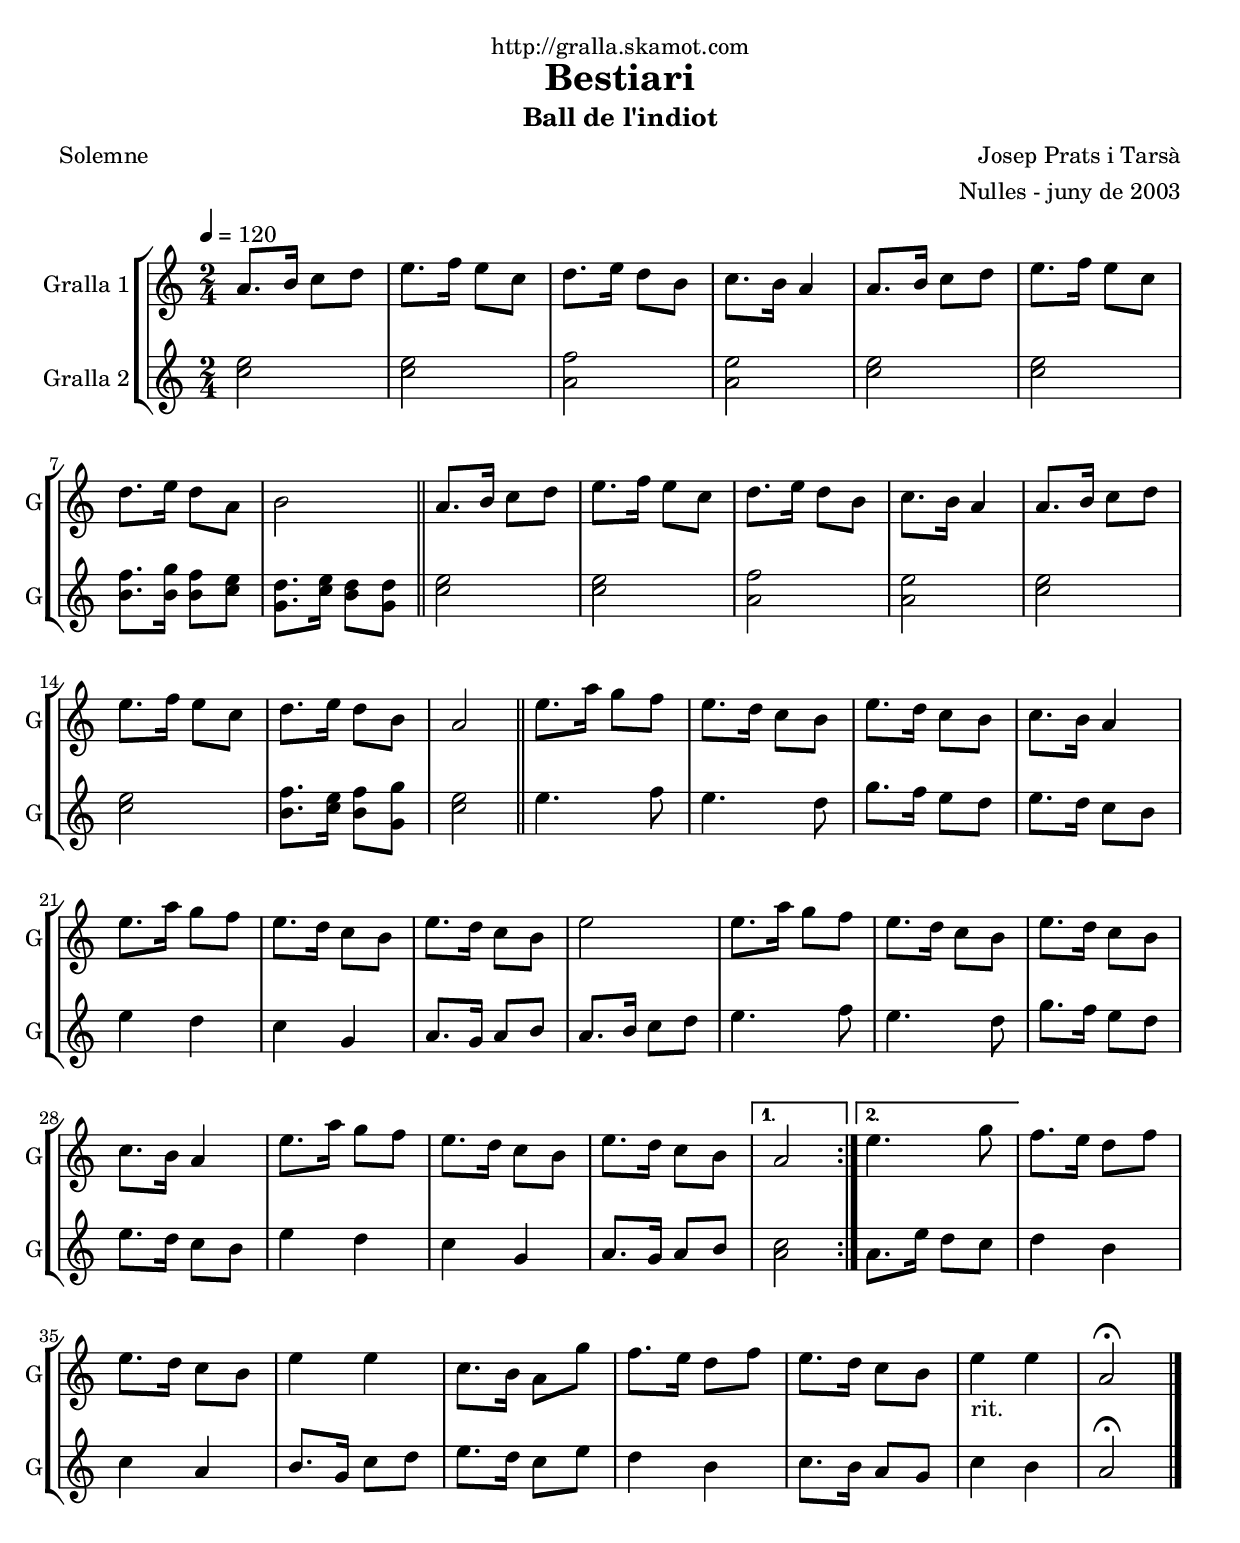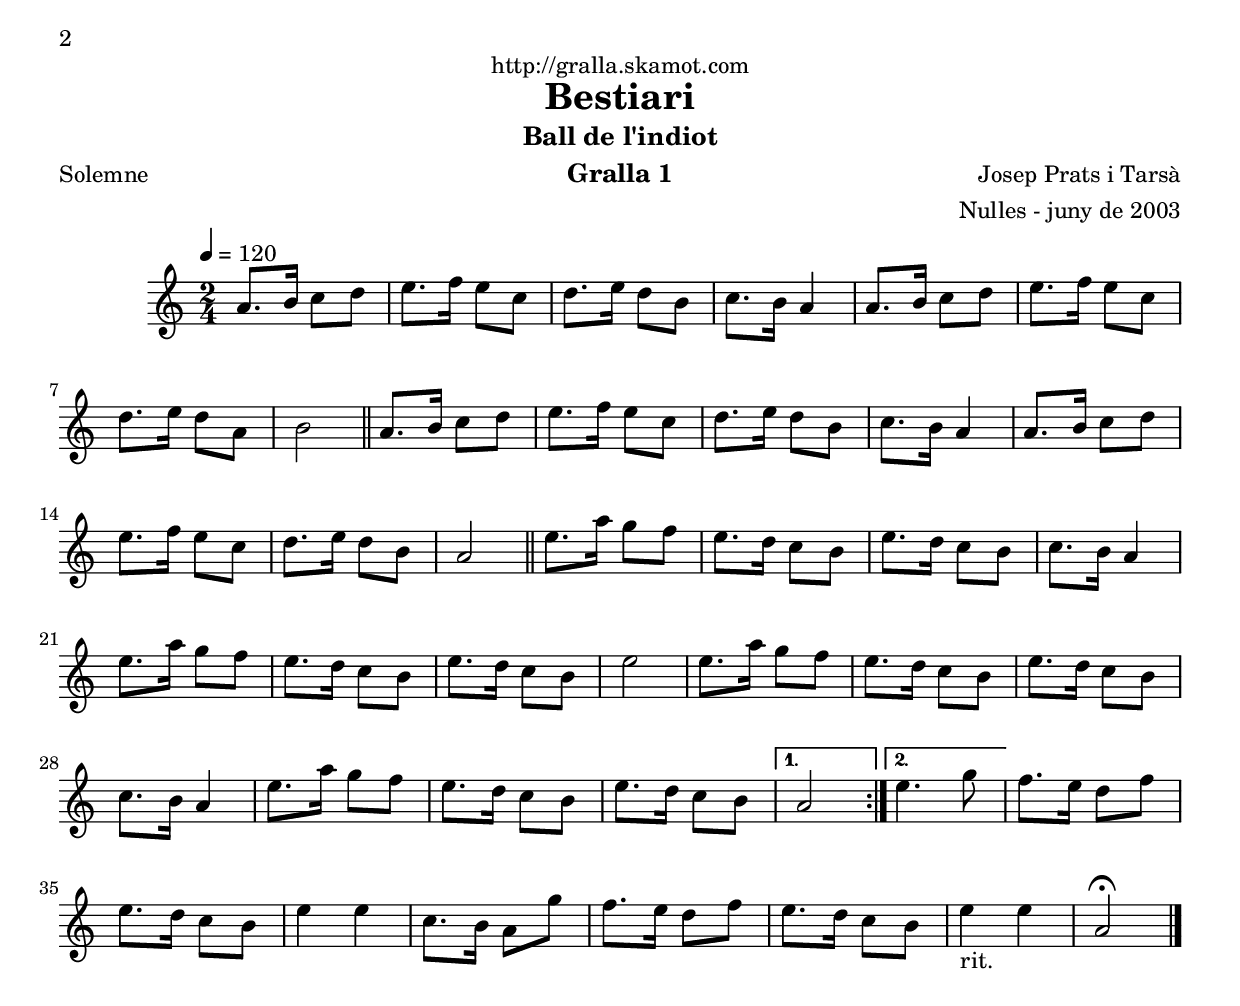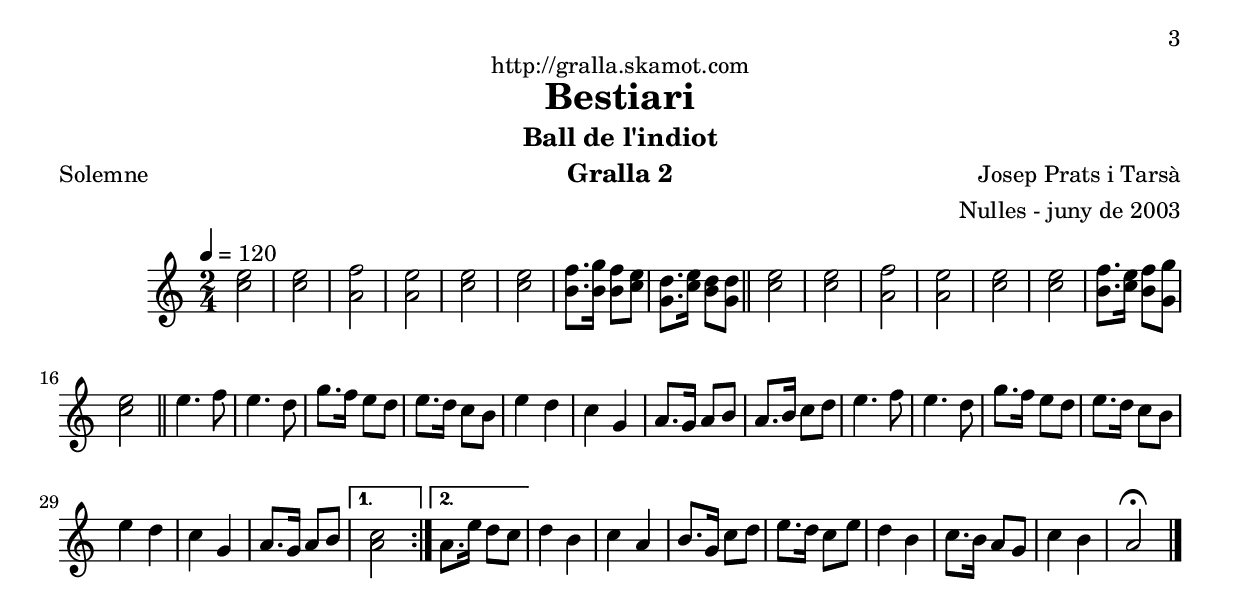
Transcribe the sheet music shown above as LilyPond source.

\version "2.16.2"

\header {
  dedication="http://gralla.skamot.com"
  title="Bestiari"
  subtitle="Ball de l'indiot"
  subsubtitle=""
  poet="Solemne"
  meter=""
  piece=""
  composer="Josep Prats i Tarsà"
  arranger="Nulles - juny de 2003"
  opus=""
  instrument=""
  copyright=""
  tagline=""
}

liniaroAa =
\relative a'
{
  \tempo 4=120
  \clef treble
  \key c \major
  \time 2/4
  \repeat volta 2 { a8. b16 c8 d  |
  e8. f16 e8 c  |
  d8. e16 d8 b  |
  c8. b16 a4  |
  %05
  a8. b16 c8 d  |
  e8. f16 e8 c  |
  d8. e16 d8 a  |
  b2  \bar "||"
  a8. b16 c8 d  |
  %10
  e8. f16 e8 c  |
  d8. e16 d8 b  |
  c8. b16 a4  |
  a8. b16 c8 d  |
  e8. f16 e8 c  |
  %15
  d8. e16 d8 b  |
  a2  \bar "||"
  e'8. a16 g8 f  |
  e8. d16 c8 b  |
  e8. d16 c8 b  |
  %20
  c8. b16 a4  |
  e'8. a16 g8 f  |
  e8. d16 c8 b  |
  e8. d16 c8 b  |
  e2  |
  %25
  e8. a16 g8 f  |
  e8. d16 c8 b  |
  e8. d16 c8 b  |
  c8. b16 a4  |
  e'8. a16 g8 f  |
  %30
  e8. d16 c8 b  |
  e8. d16 c8 b }
  \alternative { { a2 }
  { e'4. g8 } }
  f8. e16 d8 f  |
  %35
  e8. d16 c8 b  |
  e4 e  |
  c8. b16 a8 g'  |
  f8. e16 d8 f  |
  e8. d16 c8 b  |
  %40
  e4 _"rit." e  |
  a,2\fermata  \bar "|."
}

liniaroAb =
\relative c''
{
  \tempo 4=120
  \clef treble
  \key c \major
  \time 2/4
  \repeat volta 2 { <c e>2  |
  <c e>2  |
  <a f'>2  |
  <a e'>2  |
  %05
  <c e>2  |
  <c e>2  |
  <b f'>8. <b g'>16 <b f'>8 <c e>  |
  <g d'>8. <c e>16 <b d>8 <g d'>  \bar "||"
  <c e>2  |
  %10
  <c e>2  |
  <a f'>2  |
  <a e'>2  |
  <c e>2  |
  <c e>2  |
  %15
  <b f'>8. <c e>16 <b f'>8 <g g'>  |
  <c e>2  \bar "||"
  e4. f8  |
  e4. d8  |
  g8. f16 e8 d  |
  %20
  e8. d16 c8 b  |
  e4 d  |
  c4 g  |
  a8. g16 a8 b  |
  a8. b16 c8 d  |
  %25
  e4. f8  |
  e4. d8  |
  g8. f16 e8 d  |
  e8. d16 c8 b  |
  e4 d  |
  %30
  c4 g  |
  a8. g16 a8 b }
  \alternative { { <a c>2 }
  { a8. e'16 d8 c } }
  d4 b  |
  %35
  c4 a  |
  b8. g16 c8 d  |
  e8. d16 c8 e  |
  d4 b  |
  c8. b16 a8 g  |
  %40
  c4 b  |
  a2\fermata  \bar "|."
}

\bookpart {
  \score {
    \new StaffGroup {
      \override Score.RehearsalMark #'self-alignment-X = #LEFT
      <<
        \new Staff \with {instrumentName = #"Gralla 1" shortInstrumentName = #"G"} \liniaroAa
        \new Staff \with {instrumentName = #"Gralla 2" shortInstrumentName = #"G"} \liniaroAb
      >>
    }
    \layout {}
  }
  \score { \unfoldRepeats
    \new StaffGroup {
      \override Score.RehearsalMark #'self-alignment-X = #LEFT
      <<
        \new Staff \with {instrumentName = #"Gralla 1" shortInstrumentName = #"G"} \liniaroAa
        \new Staff \with {instrumentName = #"Gralla 2" shortInstrumentName = #"G"} \liniaroAb
      >>
    }
    \midi {
      \set Staff.midiInstrument = "oboe"
      \set DrumStaff.midiInstrument = "drums"
    }
  }
}

\bookpart {
  \header {instrument="Gralla 1"}
  \score {
    \new StaffGroup {
      \override Score.RehearsalMark #'self-alignment-X = #LEFT
      <<
        \new Staff \liniaroAa
      >>
    }
    \layout {}
  }
  \score { \unfoldRepeats
    \new StaffGroup {
      \override Score.RehearsalMark #'self-alignment-X = #LEFT
      <<
        \new Staff \liniaroAa
      >>
    }
    \midi {
      \set Staff.midiInstrument = "oboe"
      \set DrumStaff.midiInstrument = "drums"
    }
  }
}

\bookpart {
  \header {instrument="Gralla 2"}
  \score {
    \new StaffGroup {
      \override Score.RehearsalMark #'self-alignment-X = #LEFT
      <<
        \new Staff \liniaroAb
      >>
    }
    \layout {}
  }
  \score { \unfoldRepeats
    \new StaffGroup {
      \override Score.RehearsalMark #'self-alignment-X = #LEFT
      <<
        \new Staff \liniaroAb
      >>
    }
    \midi {
      \set Staff.midiInstrument = "oboe"
      \set DrumStaff.midiInstrument = "drums"
    }
  }
}

